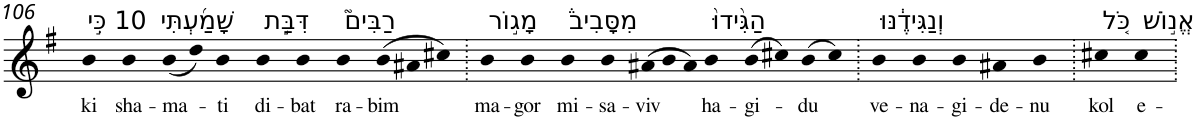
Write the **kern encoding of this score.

**kern	**text
*part1	*part1
*staff1	*staff1
*I"Piano	*
*I'Pno	*
!!LO:PB:g=z
*clefG2	*
*k[f#]	*
*G:	*
=106	=106
!LO:TX:a:t=10 כִּ֣י	!
!	!LO:LY:b
4b	ki
!LO:TX:a:t=שָׁמַ֜עְתִּי	!
!	!LO:LY:b
4b	sha-
!	!LO:LY:b
(<8b	-ma-
8dd)	.
!	!LO:LY:b
4b	-ti
!LO:TX:a:t=דִּבַּ֣ת	!
!	!LO:LY:b
4b	di-
!	!LO:LY:b
4b	-bat
!LO:TX:a:t=רַבִּים֮	!
!	!LO:LY:b
4b	ra-
*Xtuplet	*
!	!LO:LY:b
(>12b	-bim
12a#X	.
12cc#X)	.
=107.	=107.
!LO:TX:a:t=מָג֣וֹר	!
!	!LO:LY:b
4b	ma-
!	!LO:LY:b
4b	-gor
!LO:TX:a:t=מִסָּבִיב֒	!
!	!LO:LY:b
4b	mi-
!	!LO:LY:b
4b	-sa-
!	!LO:LY:b
(>12a#X	-viv
12b	.
12a#)	.
!LO:TX:a:t=הַגִּ֙ידוּ֙	!
!	!LO:LY:b
4b	ha-
!	!LO:LY:b
(>8b	-gi-
8cc#X)	.
!	!LO:LY:b
(>8b	-du
8cc#)	.
=108.	=108.
!LO:TX:a:t=וְנַגִּידֶ֔נּוּ	!
!	!LO:LY:b
4b	ve-
!	!LO:LY:b
4b	-na-
!	!LO:LY:b
4b	-gi-
!	!LO:LY:b
4a#X	-de-
!	!LO:LY:b
4b	-nu
=109.	=109.
!LO:TX:a:t=כֹּ֚ל	!
!	!LO:LY:b
4cc#X	kol
!LO:TX:a:t=אֱנ֣וֹשׁ	!
!	!LO:LY:b
4cc#	e-
=.	=.
*-	*-
